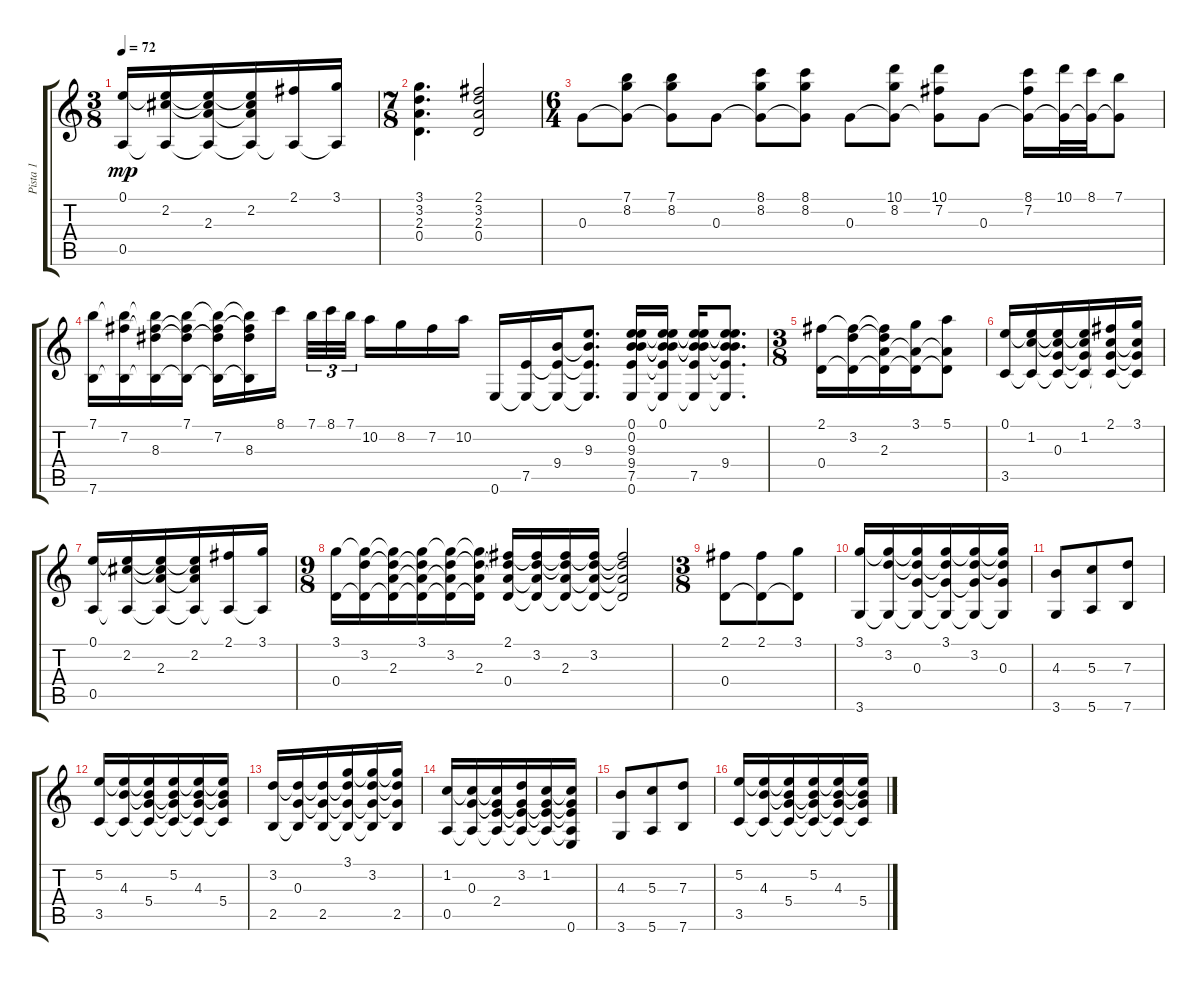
\track ("Pista 1" "Pista 1") {instrument acousticguitarsteel}
\staff {score tabs}
\tuning (E4 B3 G3 D3 A2 E2) {hide}
\ts (3 8)
\tempo 72
\clef g2
\ks c
(0.1 0.5).16{dy mp} (0.1{t} 2.2 0.5{t}).16 (0.1{t} 2.2{t} 2.3 0.5{t}).16 (0.1{t} 2.2 2.3{t} 0.5{t}).16 (2.1 0.5{t}).16 (3.1 0.5{t}).16 |
\ts (7 8)
(3.1 3.2 2.3 0.4).4{d} (2.1 3.2 2.3 0.4).2 |
\ts (6 4)
0.3.8 (7.1 8.2 0.3{t}).8 (7.1 8.2 0.3{t}).8 0.3.8 (8.1 8.2 0.3{t}).8 (8.1 8.2 0.3{t}).8 0.3.8 (10.1 8.2 0.3{t}).8 (10.1 7.2 0.3{t}).8 0.3.8 (8.1 7.2 0.3{t}).16 (10.1 0.3{t}).32 (8.1 0.3{t}).32 (7.1 0.3{t}).8 |
(7.1 7.6).16 (7.1{t} 7.2 7.6{t}).16 (7.1{t} 7.2{t} 8.3 7.6{t}).16 (7.1 7.2{t} 8.3{t} 7.6{t}).16 (7.1{t} 7.2 8.3{t} 7.6{t}).16 (7.1{t} 7.2{t} 8.3 7.6{t}).16 8.1.16{beam splitsecondary} 7.1.32{tu (3 2)} 8.1.32{tu (3 2)} 7.1.32{tu (3 2) beam splitsecondary} 10.2.16 8.2.16 7.2.16 10.2.16 0.6.16 (7.5 0.6{t}).16 (9.4 7.5{t} 0.6{t}).16 (9.3 9.4{t} 7.5{t} 0.6{t}).8{d} (0.1 0.2 9.3 9.4 7.5 0.6).16 (0.1 0.2{t} 9.3{t} 9.4{t} 7.5{t} 0.6{t}).16 (0.1{t} 0.2{t} 9.3{t} 9.4{t} 7.5 0.6{t}).16 (0.1{t} 0.2{t} 9.3{t} 9.4 7.5{t} 0.6{t}).8{d} |
\ts (3 8)
(2.1 0.4).16 (2.1{t} 3.2 0.4{t}).16 (2.1{t} 3.2{t} 2.3 0.4{t}).16 (3.1 2.3{t} 0.4{t}).16 (5.1 2.3{t} 0.4{t}).8 |
(0.1 3.5).16 (0.1{t} 1.2 3.5{t}).16 (0.1{t} 1.2{t} 0.3 3.5{t}).16 (0.1{t} 1.2 0.3{t} 3.5{t}).16 (2.1 1.2{t} 0.3{t} 3.5{t}).16 (3.1 1.2{t} 0.3{t} 3.5{t}).16 |
(0.1 0.5).16 (0.1{t} 2.2 0.5{t}).16 (0.1{t} 2.2{t} 2.3 0.5{t}).16 (0.1{t} 2.2 2.3{t} 0.5{t}).16 (2.1 0.5{t}).16 (3.1 0.5{t}).16 |
\ts (9 8)
(3.1 0.4).16 (3.1{t} 3.2 0.4{t}).16 (3.1{t} 3.2{t} 2.3 0.4{t}).16 (3.1 3.2{t} 2.3{t} 0.4{t}).16 (3.1{t} 3.2 2.3{t} 0.4{t}).16 (3.1{t} 3.2{t} 2.3 0.4{t}).16 (2.1 3.2{t} 2.3{t} 0.4).16 (2.1{t} 3.2 2.3{t} 0.4{t}).16 (2.1{t} 3.2{t} 2.3 0.4{t}).16 (2.1{t} 3.2 2.3{t} 0.4{t}).16 (2.1{t} 3.2{t} 2.3{t} 0.4{t}).2 |
\ts (3 8)
(2.1 0.4).8 (2.1 0.4{t}).8 (3.1 0.4{t}).8 |
(3.1 3.6).16 (3.1{t} 3.2 3.6{t}).16 (3.1{t} 3.2{t} 0.3 3.6{t}).16 (3.1 3.2{t} 0.3{t} 3.6{t}).16 (3.1{t} 3.2 0.3{t} 3.6{t}).16 (3.1{t} 3.2{t} 0.3 3.6{t}).16 |
(4.3 3.6).8 (5.3 5.6).8 (7.3 7.6).8 |
(5.2 3.5).16 (5.2{t} 4.3 3.5{t}).16 (5.2{t} 4.3{t} 5.4 3.5{t}).16 (5.2 4.3{t} 5.4{t} 3.5{t}).16 (5.2{t} 4.3 5.4{t} 3.5{t}).16 (5.2{t} 4.3{t} 5.4 3.5{t}).16 |
(3.2 2.5).16 (3.2{t} 0.3 2.5{t}).16 (3.2{t} 0.3{t} 2.5).16 (3.1 3.2{t} 0.3{t} 2.5{t}).16 (3.1{t} 3.2 0.3{t} 2.5{t}).16 (3.1{t} 3.2{t} 0.3{t} 2.5).16 |
(1.2 0.5).16 (1.2{t} 0.3 0.5{t}).16 (1.2{t} 0.3{t} 2.4 0.5{t}).16 (3.2 0.3{t} 2.4{t} 0.5{t}).16 (1.2 0.3{t} 2.4{t} 0.5{t}).16 (1.2{t} 0.3{t} 2.4{t} 0.5{t} 0.6).16 |
(4.3 3.6).8 (5.3 5.6).8 (7.3 7.6).8 |
(5.2 3.5).16 (5.2{t} 4.3 3.5{t}).16 (5.2{t} 4.3{t} 5.4 3.5{t}).16 (5.2 4.3{t} 5.4{t} 3.5{t}).16 (5.2{t} 4.3 5.4{t} 3.5{t}).16 (5.2{t} 4.3{t} 5.4 3.5{t}).16
